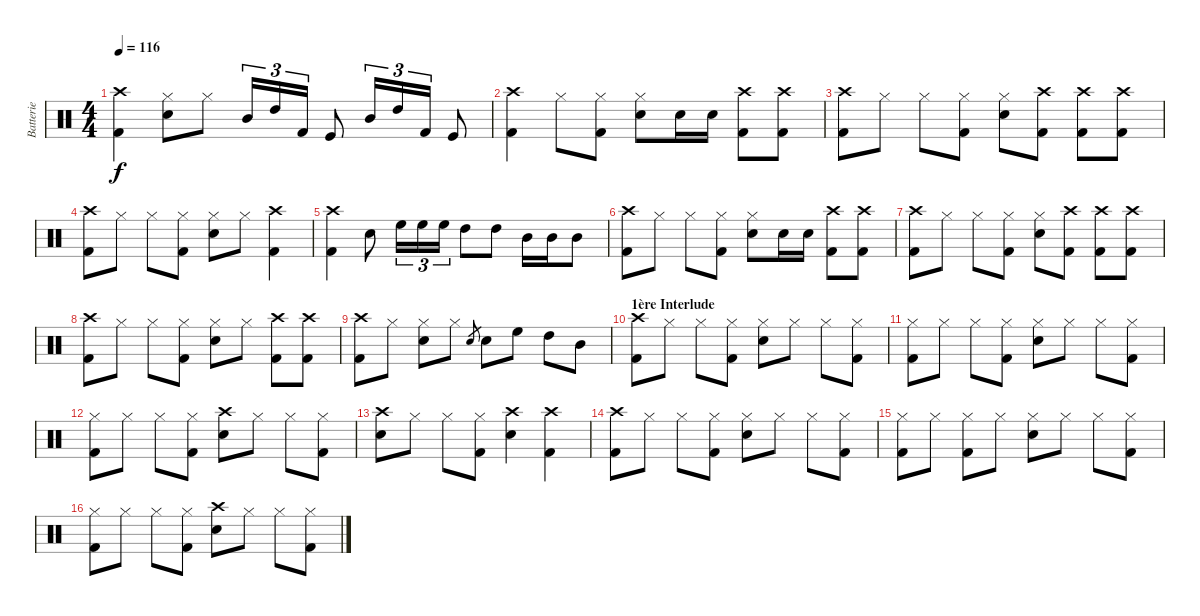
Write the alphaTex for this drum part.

\track ("Batterie" "Batterie") {instrument percussion}
\staff {score}
\articulation defaults
\ts (4 4)
\tempo 116
\clef neutral
\ks c
("Crash high (hit)" "Kick (hit) 2").4{dy f} ("Hi-Hat (closed)" "Snare (hit) 2").8 "Hi-Hat (closed)".8 "Mid Tom (hit)".16{tu (3 2)} "High Tom (hit)".16{tu (3 2)} "Kick (hit) 2".16{tu (3 2)} "Kick (hit)".8 "Mid Tom (hit)".16{tu (3 2)} "High Tom (hit)".16{tu (3 2)} "Kick (hit) 2".16{tu (3 2)} "Kick (hit)".8 |
("Crash high (hit)" "Kick (hit) 2").4 "Hi-Hat (closed)".8 ("Hi-Hat (closed)" "Kick (hit) 2").8 ("Hi-Hat (closed)" "Snare (hit) 2").8 "Snare (hit) 2".16 "Snare (hit) 2".16 ("Crash high (hit)" "Kick (hit) 2").8 ("Crash high (hit)" "Kick (hit) 2").8 |
("Crash high (hit)" "Kick (hit) 2").8 "Hi-Hat (closed)".8 "Hi-Hat (closed)".8 ("Hi-Hat (closed)" "Kick (hit) 2").8 ("Hi-Hat (closed)" "Snare (hit) 2").8 ("Crash high (hit)" "Kick (hit) 2").8 ("Crash high (hit)" "Kick (hit) 2").8 ("Crash high (hit)" "Kick (hit) 2").8 |
("Crash high (hit)" "Kick (hit) 2").8 "Hi-Hat (closed)".8 "Hi-Hat (closed)".8 ("Hi-Hat (closed)" "Kick (hit) 2").8 ("Hi-Hat (closed)" "Snare (hit) 2").8 "Hi-Hat (closed)".8 ("Crash high (hit)" "Kick (hit) 2").4 |
("Crash high (hit)" "Kick (hit) 2").4 "Snare (hit) 2".8 "High Floor Tom (hit)".16{tu (3 2)} "High Floor Tom (hit)".16{tu (3 2)} "High Floor Tom (hit)".16{tu (3 2)} "High Tom (hit)".8 "High Tom (hit)".8 "Mid Tom (hit)".16 "Mid Tom (hit)".16 "Mid Tom (hit)".8 |
("Crash high (hit)" "Kick (hit) 2").8 "Hi-Hat (closed)".8 "Hi-Hat (closed)".8 ("Hi-Hat (closed)" "Kick (hit) 2").8 ("Hi-Hat (closed)" "Snare (hit) 2").8 "Snare (hit) 2".16 "Snare (hit) 2".16 ("Crash high (hit)" "Kick (hit) 2").8 ("Crash high (hit)" "Kick (hit) 2").8 |
("Crash high (hit)" "Kick (hit) 2").8 "Hi-Hat (closed)".8 "Hi-Hat (closed)".8 ("Hi-Hat (closed)" "Kick (hit) 2").8 ("Hi-Hat (closed)" "Snare (hit) 2").8 ("Crash high (hit)" "Kick (hit) 2").8 ("Crash high (hit)" "Kick (hit) 2").8 ("Crash high (hit)" "Kick (hit) 2").8 |
("Crash high (hit)" "Kick (hit) 2").8 "Hi-Hat (closed)".8 "Hi-Hat (closed)".8 ("Hi-Hat (closed)" "Kick (hit) 2").8 ("Hi-Hat (closed)" "Snare (hit) 2").8 "Hi-Hat (closed)".8 ("Crash high (hit)" "Kick (hit) 2").8 ("Crash high (hit)" "Kick (hit) 2").8 |
("Crash high (hit)" "Kick (hit) 2").8 "Hi-Hat (closed)".8 ("Hi-Hat (closed)" "Snare (hit) 2").8 "Hi-Hat (closed)".8 "Snare (hit) 2".8{gr} "Snare (hit) 2".8 "High Floor Tom (hit)".8 "High Tom (hit)".8 "Mid Tom (hit)".8 |
\section ("" "1ère Interlude")
("Crash high (hit)" "Kick (hit) 2").8 "Hi-Hat (closed)".8 "Hi-Hat (closed)".8 ("Hi-Hat (closed)" "Kick (hit) 2").8 ("Hi-Hat (closed)" "Snare (hit) 2").8 "Hi-Hat (closed)".8 "Hi-Hat (closed)".8 ("Hi-Hat (closed)" "Kick (hit) 2").8 |
("Hi-Hat (closed)" "Kick (hit) 2").8 "Hi-Hat (closed)".8 "Hi-Hat (closed)".8 ("Hi-Hat (closed)" "Kick (hit) 2").8 ("Hi-Hat (closed)" "Snare (hit) 2").8 "Hi-Hat (closed)".8 "Hi-Hat (closed)".8 ("Hi-Hat (closed)" "Kick (hit) 2").8 |
("Hi-Hat (closed)" "Kick (hit) 2").8 "Hi-Hat (closed)".8 "Hi-Hat (closed)".8 ("Hi-Hat (closed)" "Kick (hit) 2").8 ("Crash high (hit)" "Snare (hit) 2").8 "Hi-Hat (closed)".8 "Hi-Hat (closed)".8 ("Hi-Hat (closed)" "Kick (hit) 2").8 |
("Crash high (hit)" "Snare (hit) 2").8 "Hi-Hat (closed)".8 "Hi-Hat (closed)".8 ("Hi-Hat (closed)" "Kick (hit) 2").8 ("Crash high (hit)" "Snare (hit) 2").4 ("Crash high (hit)" "Kick (hit) 2").4 |
("Crash high (hit)" "Kick (hit) 2").8 "Hi-Hat (closed)".8 "Hi-Hat (closed)".8 ("Hi-Hat (closed)" "Kick (hit) 2").8 ("Hi-Hat (closed)" "Snare (hit) 2").8 "Hi-Hat (closed)".8 "Hi-Hat (closed)".8 ("Hi-Hat (closed)" "Kick (hit) 2").8 |
("Hi-Hat (closed)" "Kick (hit) 2").8 "Hi-Hat (closed)".8 ("Hi-Hat (closed)" "Kick (hit) 2").8 "Hi-Hat (closed)".8 ("Hi-Hat (closed)" "Snare (hit) 2").8 "Hi-Hat (closed)".8 "Hi-Hat (closed)".8 ("Hi-Hat (closed)" "Kick (hit) 2").8 |
("Hi-Hat (closed)" "Kick (hit) 2").8 "Hi-Hat (closed)".8 "Hi-Hat (closed)".8 ("Hi-Hat (closed)" "Kick (hit) 2").8 ("Crash high (hit)" "Snare (hit) 2").8 "Hi-Hat (closed)".8 "Hi-Hat (closed)".8 ("Hi-Hat (closed)" "Kick (hit) 2").8
